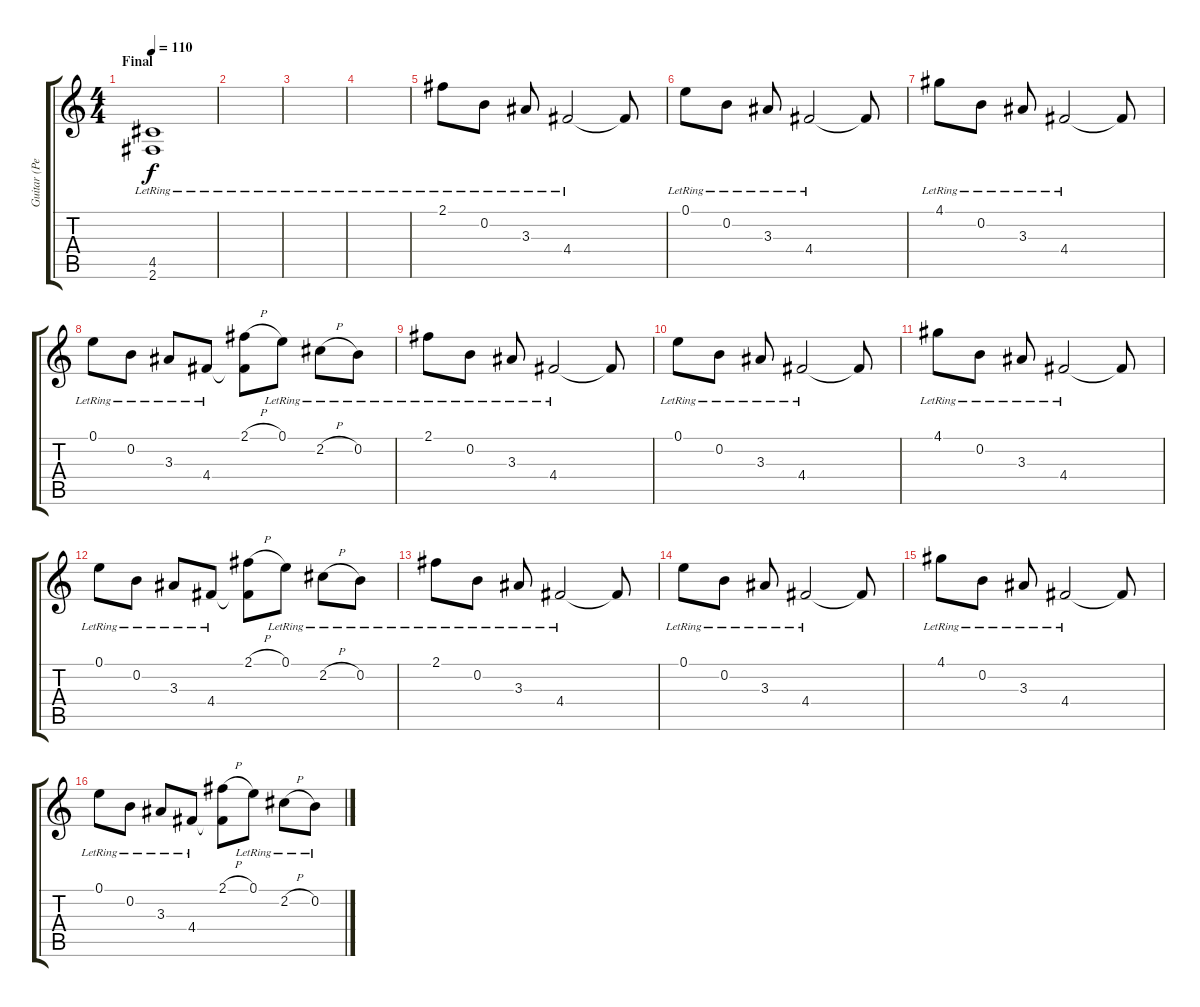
\track ("Guitar (Peter DiStefano)" "Guitar (Pe") {instrument electricguitarjazz}
\staff {score tabs}
\tuning (E4 B3 G3 D3 A2 E2) {hide}
\ts (4 4)
\section ("" "Final")
\tempo 110
\clef g2
\ks c
(4.5{lr} 2.6{lr}).1{dy f} |
|
|
|
2.1{lr}.8 0.2{lr}.8 3.3{lr}.8 4.4{lr}.2 4.4{t}.8 |
0.1{lr}.8 0.2{lr}.8 3.3{lr}.8 4.4{lr}.2 4.4{t}.8 |
4.1{lr}.8 0.2{lr}.8 3.3{lr}.8 4.4{lr}.2 4.4{t}.8 |
0.1{lr}.8 0.2{lr}.8 3.3{lr}.8 4.4{lr}.8 (2.1{h} 4.4{t}).8 0.1{lr}.8 2.2{h lr}.8 0.2{lr}.8 |
2.1{lr}.8 0.2{lr}.8 3.3{lr}.8 4.4{lr}.2 4.4{t}.8 |
0.1{lr}.8 0.2{lr}.8 3.3{lr}.8 4.4{lr}.2 4.4{t}.8 |
4.1{lr}.8 0.2{lr}.8 3.3{lr}.8 4.4{lr}.2 4.4{t}.8 |
0.1{lr}.8 0.2{lr}.8 3.3{lr}.8 4.4{lr}.8 (2.1{h} 4.4{t}).8 0.1{lr}.8 2.2{h lr}.8 0.2{lr}.8 |
2.1{lr}.8 0.2{lr}.8 3.3{lr}.8 4.4{lr}.2 4.4{t}.8 |
0.1{lr}.8 0.2{lr}.8 3.3{lr}.8 4.4{lr}.2 4.4{t}.8 |
4.1{lr}.8 0.2{lr}.8 3.3{lr}.8 4.4{lr}.2 4.4{t}.8 |
0.1{lr}.8 0.2{lr}.8 3.3{lr}.8 4.4{lr}.8 (2.1{h} 4.4{t}).8 0.1{lr}.8 2.2{h lr}.8 0.2{lr}.8
